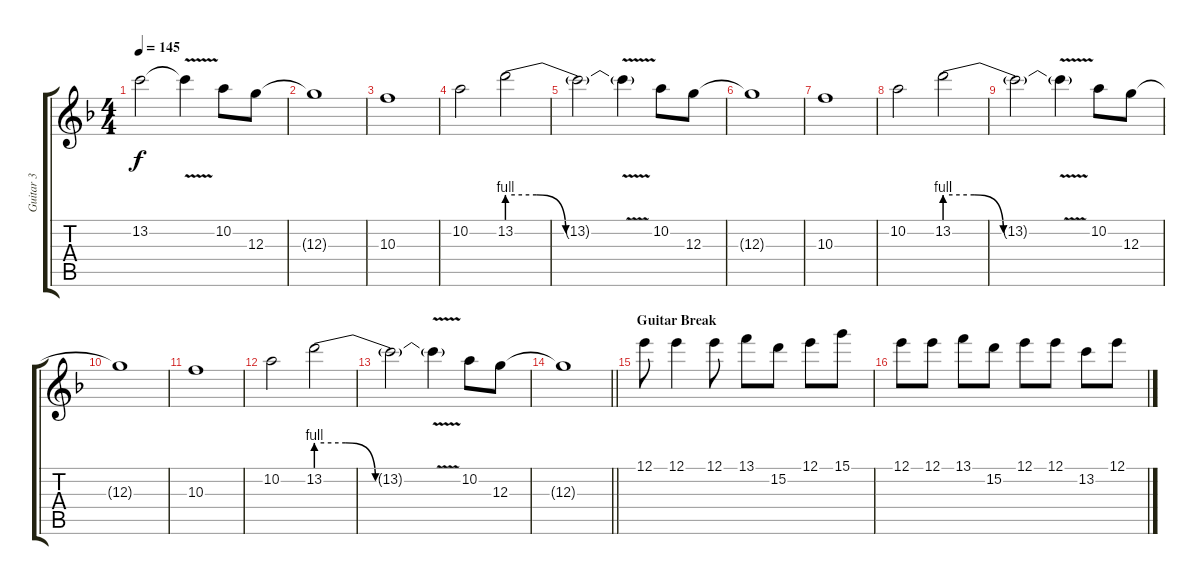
\track ("Guitar 3" "Guitar 3") {instrument electricguitarjazz}
\staff {score tabs}
\tuning (E4 B3 G3 D3 A2 E2) {hide}
\ts (4 4)
\tempo 145
\clef g2
\ks f
13.2{t}.2{dy f} 13.2{v t}.4 10.2.8 12.3.8 |
12.3{t}.1 |
10.3.1 |
10.2.2 13.2{be (custom 0 4 15 4 30 0 60 0)}.2 |
13.2{t}.2 13.2{v t}.4 10.2.8 12.3.8 |
12.3{t}.1 |
10.3.1 |
10.2.2 13.2{be (custom 0 4 15 4 30 0 60 0)}.2 |
13.2{t}.2 13.2{v t}.4 10.2.8 12.3.8 |
12.3{t}.1 |
10.3.1 |
10.2.2 13.2{be (custom 0 4 15 4 30 0 60 0)}.2 |
13.2{t}.2 13.2{v t}.4 10.2.8 12.3.8 |
\barLineRight lightlight
12.3{t}.1 |
\section ("" "Guitar Break")
12.1.8 12.1.4 12.1.8 13.1.8 15.2.8 12.1.8 15.1.8 |
12.1.8 12.1.8 13.1.8 15.2.8 12.1.8 12.1.8 13.2.8 12.1.8
